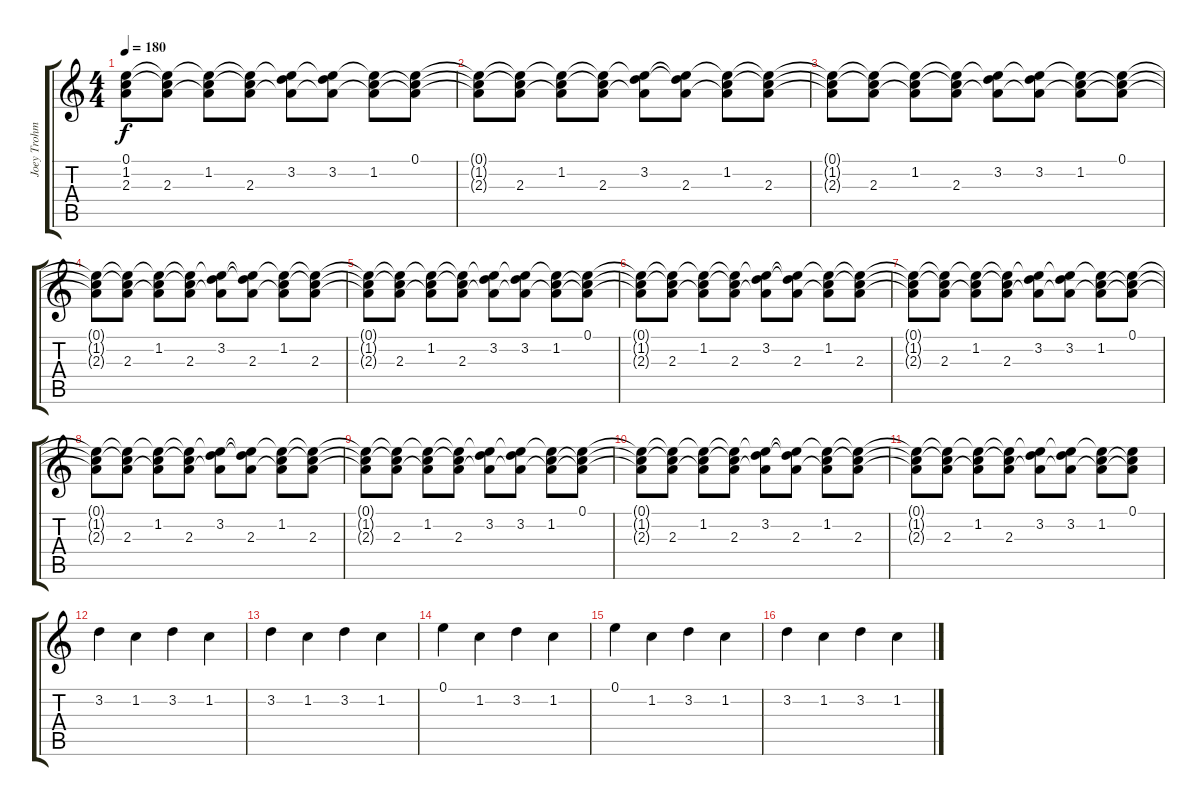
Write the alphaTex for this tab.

\track ("Joey Trohman (Lead Guitar)" "Joey Trohm") {instrument acousticguitarsteel}
\staff {score tabs}
\tuning (E4 B3 G3 D3 A2 E2) {hide}
\ts (4 4)
\tempo 180
\clef g2
\ks c
(0.1{t} 1.2{t} 2.3{t}).8{dy f} (0.1{t} 1.2{t} 2.3).8 (0.1{t} 1.2 2.3{t}).8 (0.1{t} 1.2{t} 2.3).8 (0.1{t} 3.2 2.3{t}).8 (0.1{t} 3.2 2.3{t}).8 (0.1{t} 1.2 2.3{t}).8 (0.1 1.2{t} 2.3{t}).8 |
(0.1{t} 1.2{t} 2.3{t}).8 (0.1{t} 1.2{t} 2.3).8 (0.1{t} 1.2 2.3{t}).8 (0.1{t} 1.2{t} 2.3).8 (0.1{t} 3.2 2.3{t}).8 (0.1{t} 3.2{t} 2.3).8 (0.1{t} 1.2 2.3{t}).8 (0.1{t} 1.2{t} 2.3).8 |
(0.1{t} 1.2{t} 2.3{t}).8 (0.1{t} 1.2{t} 2.3).8 (0.1{t} 1.2 2.3{t}).8 (0.1{t} 1.2{t} 2.3).8 (0.1{t} 3.2 2.3{t}).8 (0.1{t} 3.2 2.3{t}).8 (0.1{t} 1.2 2.3{t}).8 (0.1 1.2{t} 2.3{t}).8 |
(0.1{t} 1.2{t} 2.3{t}).8 (0.1{t} 1.2{t} 2.3).8 (0.1{t} 1.2 2.3{t}).8 (0.1{t} 1.2{t} 2.3).8 (0.1{t} 3.2 2.3{t}).8 (0.1{t} 3.2{t} 2.3).8 (0.1{t} 1.2 2.3{t}).8 (0.1{t} 1.2{t} 2.3).8 |
(0.1{t} 1.2{t} 2.3{t}).8 (0.1{t} 1.2{t} 2.3).8 (0.1{t} 1.2 2.3{t}).8 (0.1{t} 1.2{t} 2.3).8 (0.1{t} 3.2 2.3{t}).8 (0.1{t} 3.2 2.3{t}).8 (0.1{t} 1.2 2.3{t}).8 (0.1 1.2{t} 2.3{t}).8 |
(0.1{t} 1.2{t} 2.3{t}).8 (0.1{t} 1.2{t} 2.3).8 (0.1{t} 1.2 2.3{t}).8 (0.1{t} 1.2{t} 2.3).8 (0.1{t} 3.2 2.3{t}).8 (0.1{t} 3.2{t} 2.3).8 (0.1{t} 1.2 2.3{t}).8 (0.1{t} 1.2{t} 2.3).8 |
(0.1{t} 1.2{t} 2.3{t}).8 (0.1{t} 1.2{t} 2.3).8 (0.1{t} 1.2 2.3{t}).8 (0.1{t} 1.2{t} 2.3).8 (0.1{t} 3.2 2.3{t}).8 (0.1{t} 3.2 2.3{t}).8 (0.1{t} 1.2 2.3{t}).8 (0.1 1.2{t} 2.3{t}).8 |
(0.1{t} 1.2{t} 2.3{t}).8 (0.1{t} 1.2{t} 2.3).8 (0.1{t} 1.2 2.3{t}).8 (0.1{t} 1.2{t} 2.3).8 (0.1{t} 3.2 2.3{t}).8 (0.1{t} 3.2{t} 2.3).8 (0.1{t} 1.2 2.3{t}).8 (0.1{t} 1.2{t} 2.3).8 |
(0.1{t} 1.2{t} 2.3{t}).8 (0.1{t} 1.2{t} 2.3).8 (0.1{t} 1.2 2.3{t}).8 (0.1{t} 1.2{t} 2.3).8 (0.1{t} 3.2 2.3{t}).8 (0.1{t} 3.2 2.3{t}).8 (0.1{t} 1.2 2.3{t}).8 (0.1 1.2{t} 2.3{t}).8 |
(0.1{t} 1.2{t} 2.3{t}).8 (0.1{t} 1.2{t} 2.3).8 (0.1{t} 1.2 2.3{t}).8 (0.1{t} 1.2{t} 2.3).8 (0.1{t} 3.2 2.3{t}).8 (0.1{t} 3.2{t} 2.3).8 (0.1{t} 1.2 2.3{t}).8 (0.1{t} 1.2{t} 2.3).8 |
(0.1{t} 1.2{t} 2.3{t}).8 (0.1{t} 1.2{t} 2.3).8 (0.1{t} 1.2 2.3{t}).8 (0.1{t} 1.2{t} 2.3).8 (0.1{t} 3.2 2.3{t}).8 (0.1{t} 3.2 2.3{t}).8 (0.1{t} 1.2 2.3{t}).8 (0.1 1.2{t} 2.3{t}).8 |
3.2.4 1.2.4 3.2.4 1.2.4 |
3.2.4 1.2.4 3.2.4 1.2.4 |
0.1.4 1.2.4 3.2.4 1.2.4 |
0.1.4 1.2.4 3.2.4 1.2.4 |
3.2.4 1.2.4 3.2.4 1.2.4
